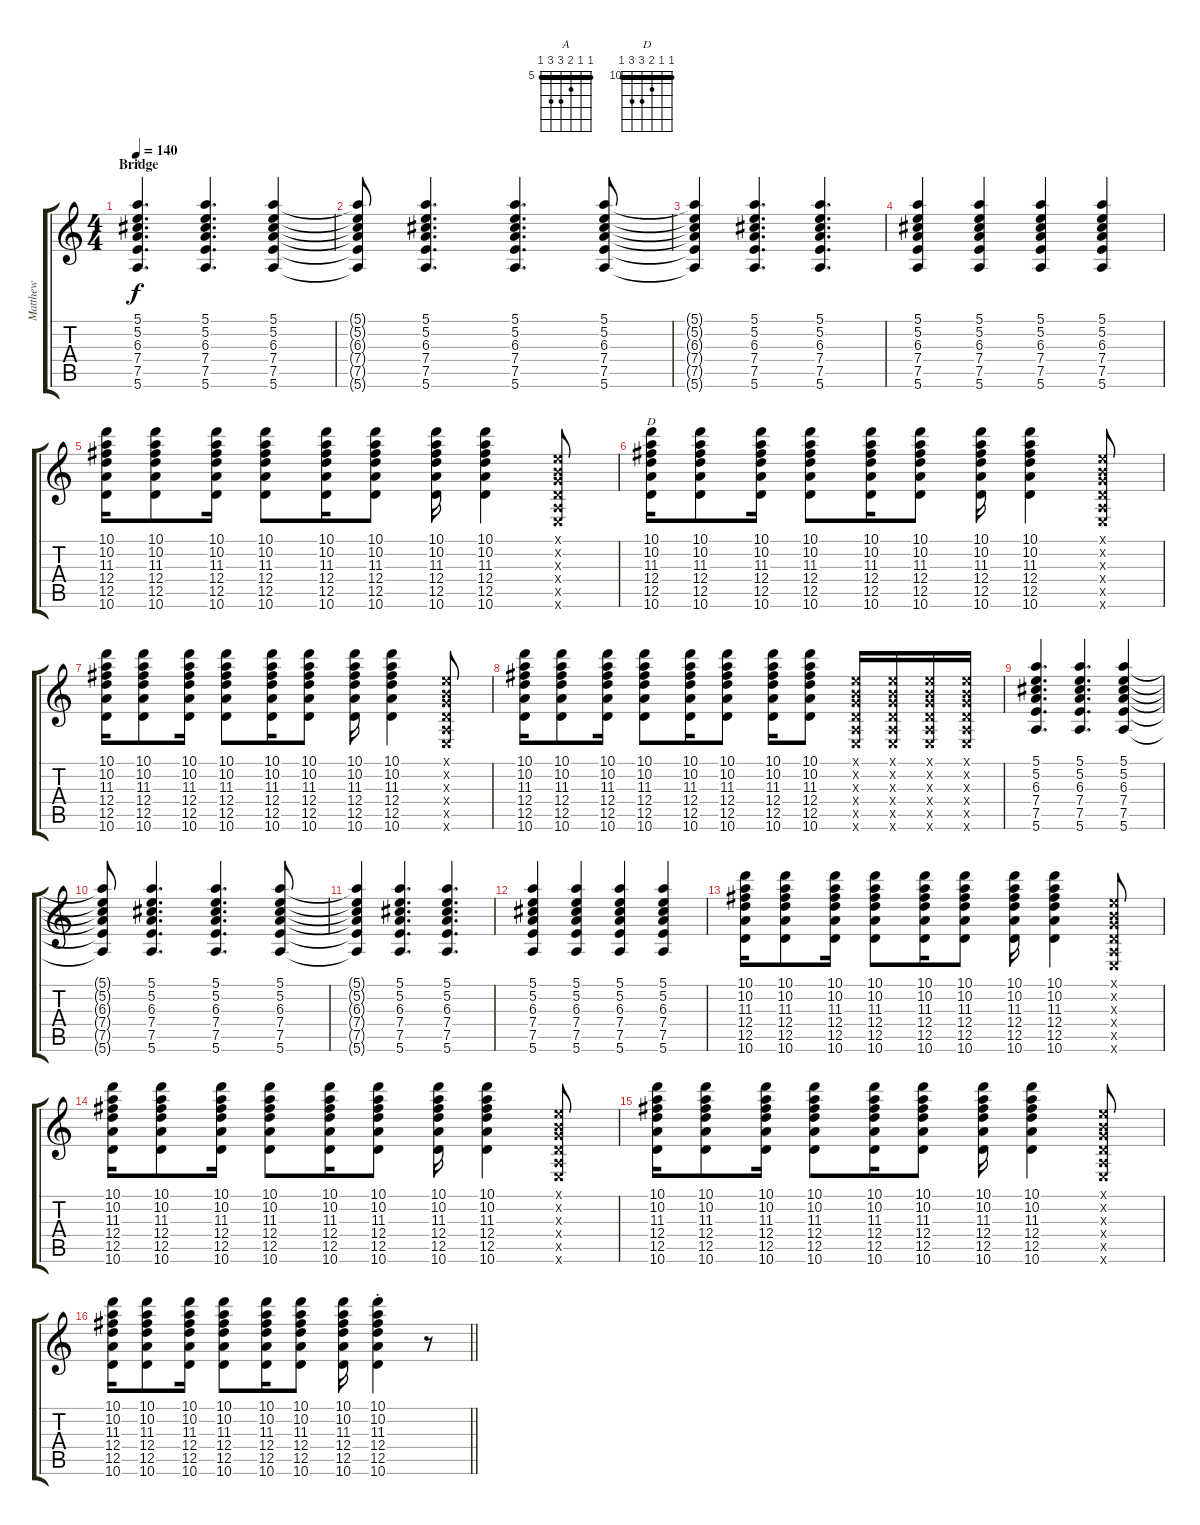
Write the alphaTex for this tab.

\track ("Matthew" "Matthew") {instrument electricguitarclean}
\staff {score tabs}
\tuning (E4 B3 G3 D3 A2 E2) {hide}
\chord ("A" 5 5 6 7 7 5) {firstfret 5 barre 5}
\chord ("D" 10 10 11 12 12 10) {firstfret 10 barre 10}
\ts (4 4)
\section ("" "Bridge")
\tempo 140
\clef g2
\ks c
(5.1 5.2 6.3 7.4 7.5 5.6).4{d ch "A" dy f} (5.1 5.2 6.3 7.4 7.5 5.6).4{d} (5.1 5.2 6.3 7.4 7.5 5.6).4 |
(5.1{t} 5.2{t} 6.3{t} 7.4{t} 7.5{t} 5.6{t}).8 (5.1 5.2 6.3 7.4 7.5 5.6).4{d} (5.1 5.2 6.3 7.4 7.5 5.6).4{d} (5.1 5.2 6.3 7.4 7.5 5.6).8 |
(5.1{t} 5.2{t} 6.3{t} 7.4{t} 7.5{t} 5.6{t}).4 (5.1 5.2 6.3 7.4 7.5 5.6).4{d} (5.1 5.2 6.3 7.4 7.5 5.6).4{d} |
(5.1 5.2 6.3 7.4 7.5 5.6).4 (5.1 5.2 6.3 7.4 7.5 5.6).4 (5.1 5.2 6.3 7.4 7.5 5.6).4 (5.1 5.2 6.3 7.4 7.5 5.6).4 |
(10.1 10.2 11.3 12.4 12.5 10.6).16 (10.1 10.2 11.3 12.4 12.5 10.6).8 (10.1 10.2 11.3 12.4 12.5 10.6).16 (10.1 10.2 11.3 12.4 12.5 10.6).8 (10.1 10.2 11.3 12.4 12.5 10.6).16 (10.1 10.2 11.3 12.4 12.5 10.6).8 (10.1 10.2 11.3 12.4 12.5 10.6).16 (10.1 10.2 11.3 12.4 12.5 10.6).4 (0.1{x} 0.2{x} 0.3{x} 0.4{x} 0.5{x} 0.6{x}).8 |
(10.1 10.2 11.3 12.4 12.5 10.6).16{ch "D"} (10.1 10.2 11.3 12.4 12.5 10.6).8 (10.1 10.2 11.3 12.4 12.5 10.6).16 (10.1 10.2 11.3 12.4 12.5 10.6).8 (10.1 10.2 11.3 12.4 12.5 10.6).16 (10.1 10.2 11.3 12.4 12.5 10.6).8 (10.1 10.2 11.3 12.4 12.5 10.6).16 (10.1 10.2 11.3 12.4 12.5 10.6).4 (0.1{x} 0.2{x} 0.3{x} 0.4{x} 0.5{x} 0.6{x}).8 |
(10.1 10.2 11.3 12.4 12.5 10.6).16 (10.1 10.2 11.3 12.4 12.5 10.6).8 (10.1 10.2 11.3 12.4 12.5 10.6).16 (10.1 10.2 11.3 12.4 12.5 10.6).8 (10.1 10.2 11.3 12.4 12.5 10.6).16 (10.1 10.2 11.3 12.4 12.5 10.6).8 (10.1 10.2 11.3 12.4 12.5 10.6).16 (10.1 10.2 11.3 12.4 12.5 10.6).4 (0.1{x} 0.2{x} 0.3{x} 0.4{x} 0.5{x} 0.6{x}).8 |
(10.1 10.2 11.3 12.4 12.5 10.6).16 (10.1 10.2 11.3 12.4 12.5 10.6).8 (10.1 10.2 11.3 12.4 12.5 10.6).16 (10.1 10.2 11.3 12.4 12.5 10.6).8 (10.1 10.2 11.3 12.4 12.5 10.6).16 (10.1 10.2 11.3 12.4 12.5 10.6).8 (10.1 10.2 11.3 12.4 12.5 10.6).16 (10.1 10.2 11.3 12.4 12.5 10.6).8 (0.1{x} 0.2{x} 0.3{x} 0.4{x} 0.5{x} 0.6{x}).16 (0.1{x} 0.2{x} 0.3{x} 0.4{x} 0.5{x} 0.6{x}).16 (0.1{x} 0.2{x} 0.3{x} 0.4{x} 0.5{x} 0.6{x}).16 (0.1{x} 0.2{x} 0.3{x} 0.4{x} 0.5{x} 0.6{x}).16 |
(5.1 5.2 6.3 7.4 7.5 5.6).4{d} (5.1 5.2 6.3 7.4 7.5 5.6).4{d} (5.1 5.2 6.3 7.4 7.5 5.6).4 |
(5.1{t} 5.2{t} 6.3{t} 7.4{t} 7.5{t} 5.6{t}).8 (5.1 5.2 6.3 7.4 7.5 5.6).4{d} (5.1 5.2 6.3 7.4 7.5 5.6).4{d} (5.1 5.2 6.3 7.4 7.5 5.6).8 |
(5.1{t} 5.2{t} 6.3{t} 7.4{t} 7.5{t} 5.6{t}).4 (5.1 5.2 6.3 7.4 7.5 5.6).4{d} (5.1 5.2 6.3 7.4 7.5 5.6).4{d} |
(5.1 5.2 6.3 7.4 7.5 5.6).4 (5.1 5.2 6.3 7.4 7.5 5.6).4 (5.1 5.2 6.3 7.4 7.5 5.6).4 (5.1 5.2 6.3 7.4 7.5 5.6).4 |
(10.1 10.2 11.3 12.4 12.5 10.6).16 (10.1 10.2 11.3 12.4 12.5 10.6).8 (10.1 10.2 11.3 12.4 12.5 10.6).16 (10.1 10.2 11.3 12.4 12.5 10.6).8 (10.1 10.2 11.3 12.4 12.5 10.6).16 (10.1 10.2 11.3 12.4 12.5 10.6).8 (10.1 10.2 11.3 12.4 12.5 10.6).16 (10.1 10.2 11.3 12.4 12.5 10.6).4 (0.1{x} 0.2{x} 0.3{x} 0.4{x} 0.5{x} 0.6{x}).8 |
(10.1 10.2 11.3 12.4 12.5 10.6).16 (10.1 10.2 11.3 12.4 12.5 10.6).8 (10.1 10.2 11.3 12.4 12.5 10.6).16 (10.1 10.2 11.3 12.4 12.5 10.6).8 (10.1 10.2 11.3 12.4 12.5 10.6).16 (10.1 10.2 11.3 12.4 12.5 10.6).8 (10.1 10.2 11.3 12.4 12.5 10.6).16 (10.1 10.2 11.3 12.4 12.5 10.6).4 (0.1{x} 0.2{x} 0.3{x} 0.4{x} 0.5{x} 0.6{x}).8 |
(10.1 10.2 11.3 12.4 12.5 10.6).16 (10.1 10.2 11.3 12.4 12.5 10.6).8 (10.1 10.2 11.3 12.4 12.5 10.6).16 (10.1 10.2 11.3 12.4 12.5 10.6).8 (10.1 10.2 11.3 12.4 12.5 10.6).16 (10.1 10.2 11.3 12.4 12.5 10.6).8 (10.1 10.2 11.3 12.4 12.5 10.6).16 (10.1 10.2 11.3 12.4 12.5 10.6).4 (0.1{x} 0.2{x} 0.3{x} 0.4{x} 0.5{x} 0.6{x}).8 |
\barLineRight lightlight
(10.1 10.2 11.3 12.4 12.5 10.6).16 (10.1 10.2 11.3 12.4 12.5 10.6).8 (10.1 10.2 11.3 12.4 12.5 10.6).16 (10.1 10.2 11.3 12.4 12.5 10.6).8 (10.1 10.2 11.3 12.4 12.5 10.6).16 (10.1 10.2 11.3 12.4 12.5 10.6).8 (10.1 10.2 11.3 12.4 12.5 10.6).16 (10.1{st} 10.2{st} 11.3{st} 12.4{st} 12.5{st} 10.6{st}).4 r.8
